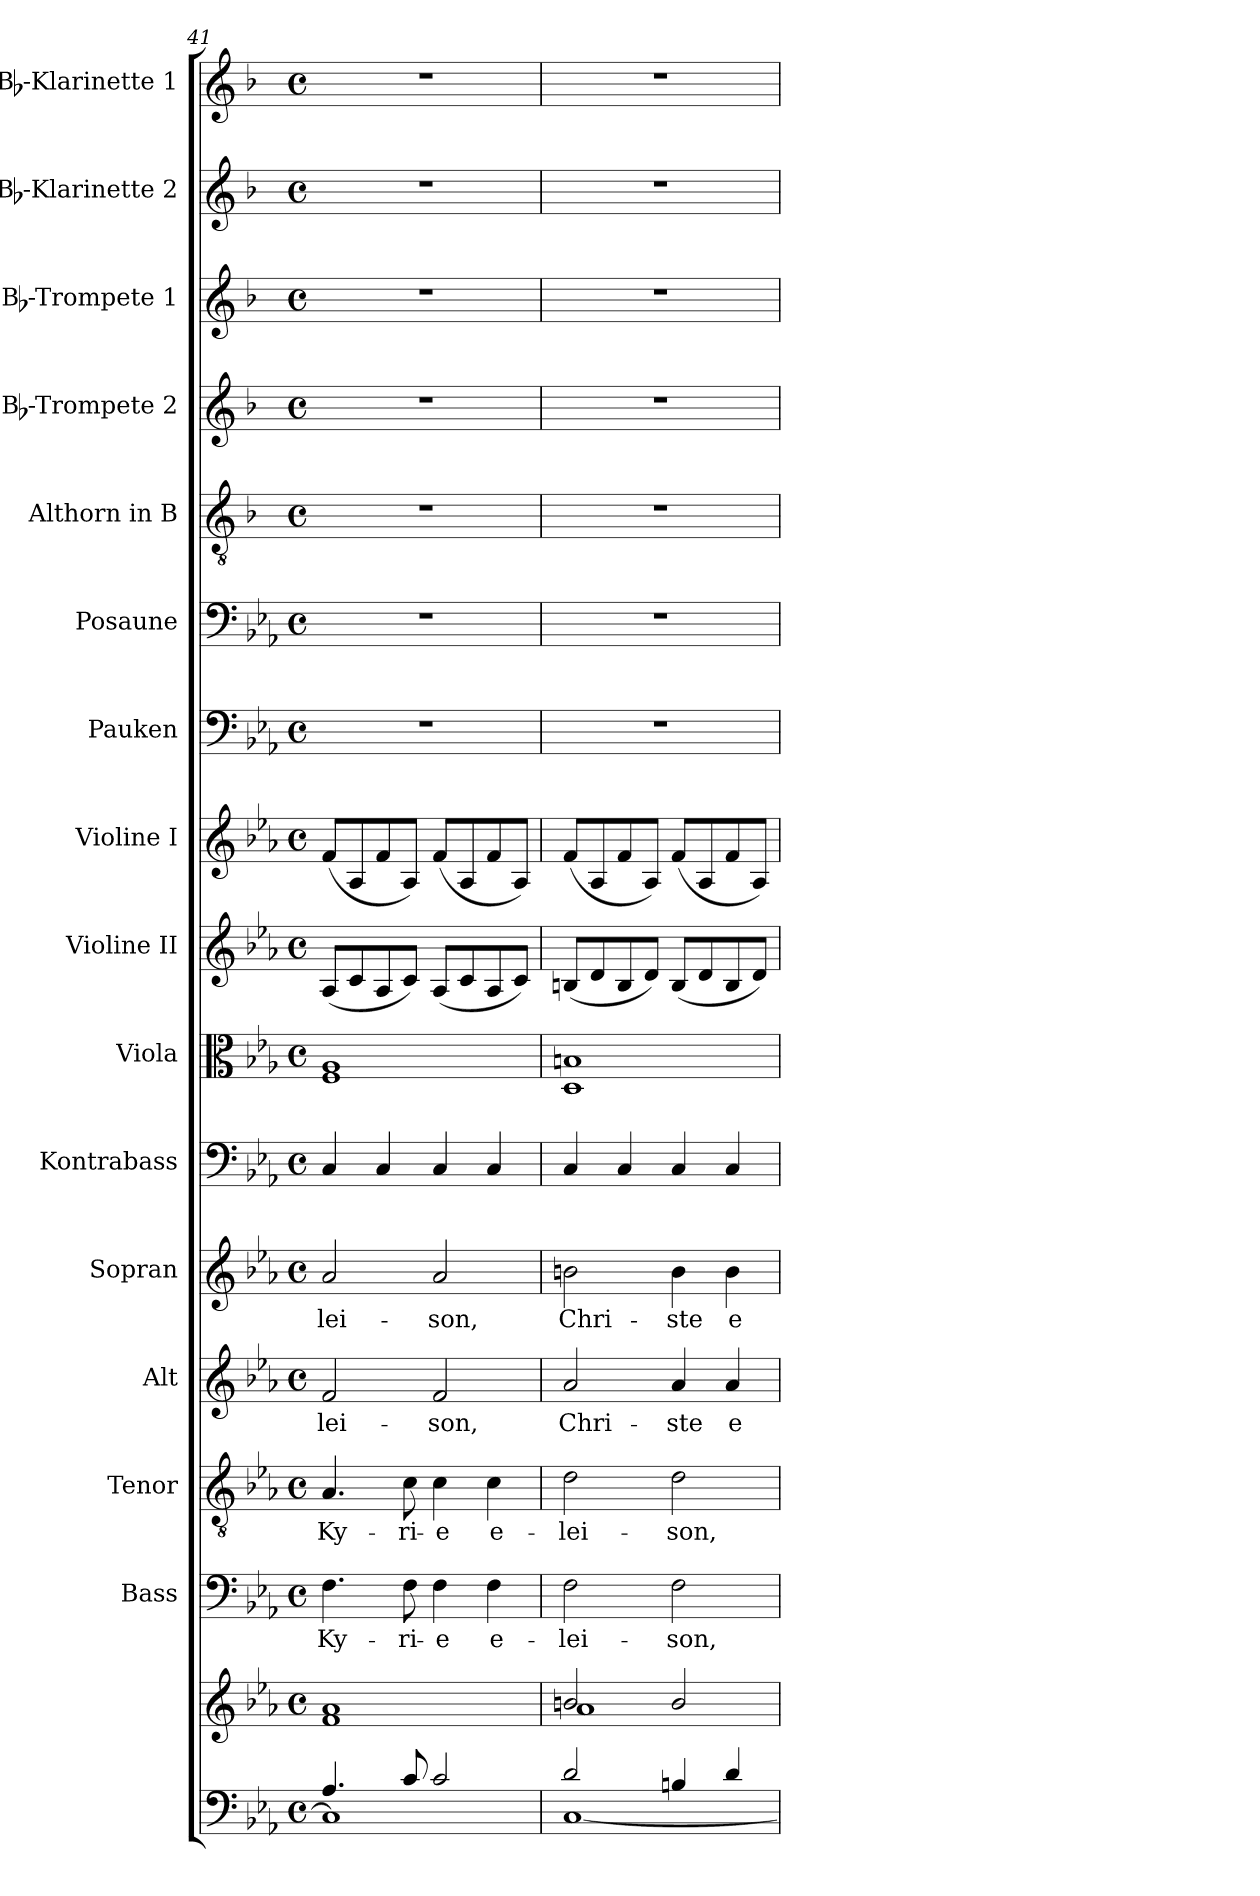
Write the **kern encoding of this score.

**kern	**kern	**kern	**text	**kern	**text	**kern	**text	**kern	**text	**kern	**kern	**kern	**kern	**kern	**kern	**kern	**kern	**kern	**kern	**kern
*part16	*part16	*part15	*part15	*part14	*part14	*part13	*part13	*part12	*part12	*part11	*part10	*part9	*part8	*part7	*part6	*part5	*part4	*part3	*part2	*part1
*staff17	*staff16	*staff15	*staff15	*staff14	*staff14	*staff13	*staff13	*staff12	*staff12	*staff11	*staff10	*staff9	*staff8	*staff7	*staff6	*staff5	*staff4	*staff3	*staff2	*staff1
*	*	*I"Bass	*	*I"Tenor	*	*I"Alt	*	*I"Sopran	*	*I"Kontrabass	*I"Viola	*I"Violine II	*I"Violine I	*I"Pauken	*I"Posaune	*I"Althorn in B	*I"Bb-Trompete 2	*I"Bb-Trompete 1	*I"Bb-Klarinette 2	*I"Bb-Klarinette 1
*	*	*I'B.	*	*I'T.	*	*I'A.	*	*I'S.	*	*I'Kb.	*I'Vla.	*I'Vl. II	*I'Vl. I	*I'Pk.	*I'Pos.	*	*I'Bb Trp. 2	*I'Bb Trp. 1	*I'Bb Kl. 2	*I'Bb Kl. 1
*clefF4	*clefG2	*clefF4	*	*clefGv2	*	*clefG2	*	*clefG2	*	*clefF4	*clefC3	*clefG2	*clefG2	*clefF4	*clefF4	*clefGv2	*clefG2	*clefG2	*clefG2	*clefG2
*	*	*	*	*	*	*	*	*	*	*ITrd7c12	*	*	*	*	*	*ITrd1c2	*ITrd1c2	*ITrd1c2	*ITrd1c2	*ITrd1c2
*k[b-e-a-]	*k[b-e-a-]	*k[b-e-a-]	*	*k[b-e-a-]	*	*k[b-e-a-]	*	*k[b-e-a-]	*	*k[b-e-a-]	*k[b-e-a-]	*k[b-e-a-]	*k[b-e-a-]	*k[b-e-a-]	*k[b-e-a-]	*k[b-e-a-]	*k[b-e-a-]	*k[b-e-a-]	*k[b-e-a-]	*k[b-e-a-]
*E-:	*E-:	*E-:	*	*E-:	*	*E-:	*	*E-:	*	*E-:	*E-:	*E-:	*E-:	*E-:	*E-:	*E-:	*E-:	*E-:	*E-:	*E-:
*M4/4	*M4/4	*M4/4	*	*M4/4	*	*M4/4	*	*M4/4	*	*M4/4	*M4/4	*M4/4	*M4/4	*M4/4	*M4/4	*M4/4	*M4/4	*M4/4	*M4/4	*M4/4
*met(c)	*met(c)	*met(c)	*	*met(c)	*	*met(c)	*	*met(c)	*	*met(c)	*met(c)	*met(c)	*met(c)	*met(c)	*met(c)	*met(c)	*met(c)	*met(c)	*met(c)	*met(c)
=41	=41	=41	=41	=41	=41	=41	=41	=41	=41	=41	=41	=41	=41	=41	=41	=41	=41	=41	=41	=41
*^	*^	*	*	*	*	*	*	*	*	*	*	*	*	*	*	*	*	*	*	*
!	!	!	!	!	!LO:LY:b	!	!LO:LY:b	!	!LO:LY:b	!	!LO:LY:b	!	!	!	!	!	!	!	!	!	!	!
4.A-/	1C]	1a-	1f	4.F\	Ky-	4.A-/	Ky-	2f/	-lei-	2a-/	-lei-	4CC/	1F 1A-	(<8A-/L	(<8f/L	1r	1r	1r	1r	1r	1r	1r
.	.	.	.	.	.	.	.	.	.	.	.	.	.	8c/	8A-/	.	.	.	.	.	.	.
.	.	.	.	.	.	.	.	.	.	.	.	4CC/	.	8A-/	8f/	.	.	.	.	.	.	.
!	!	!	!	!	!LO:LY:b	!	!LO:LY:b	!	!	!	!	!	!	!	!	!	!	!	!	!	!	!
8c/	.	.	.	8F\	-ri-	8c\	-ri-	.	.	.	.	.	.	8c/J)	8A-/J)	.	.	.	.	.	.	.
!	!	!	!	!	!LO:LY:b	!	!LO:LY:b	!	!LO:LY:b	!	!LO:LY:b	!	!	!	!	!	!	!	!	!	!	!
2c/	.	.	.	4F\	-e	4c\	-e	2f/	-son,	2a-/	-son,	4CC/	.	(<8A-/L	(<8f/L	.	.	.	.	.	.	.
.	.	.	.	.	.	.	.	.	.	.	.	.	.	8c/	8A-/	.	.	.	.	.	.	.
!	!	!	!	!	!LO:LY:b	!	!LO:LY:b	!	!	!	!	!	!	!	!	!	!	!	!	!	!	!
.	.	.	.	4F\	e-	4c\	e-	.	.	.	.	4CC/	.	8A-/	8f/	.	.	.	.	.	.	.
.	.	.	.	.	.	.	.	.	.	.	.	.	.	8c/J)	8A-/J)	.	.	.	.	.	.	.
=42	=42	=42	=42	=42	=42	=42	=42	=42	=42	=42	=42	=42	=42	=42	=42	=42	=42	=42	=42	=42	=42	=42
!	!	!	!	!	!LO:LY:b	!	!LO:LY:b	!	!LO:LY:b	!	!LO:LY:b	!	!	!	!	!	!	!	!	!	!	!
2d/	[<1C	2bn/	1a-	2F\	-lei-	2d\	-lei-	2a-/	Chri-	2bn\	Chri-	4CC/	1D 1Bn	(<8Bn/L	(<8f/L	1r	1r	1r	1r	1r	1r	1r
.	.	.	.	.	.	.	.	.	.	.	.	.	.	8d/	8A-/	.	.	.	.	.	.	.
.	.	.	.	.	.	.	.	.	.	.	.	4CC/	.	8B/	8f/	.	.	.	.	.	.	.
.	.	.	.	.	.	.	.	.	.	.	.	.	.	8d/J)	8A-/J)	.	.	.	.	.	.	.
!	!	!	!	!	!LO:LY:b	!	!LO:LY:b	!	!LO:LY:b	!	!LO:LY:b	!	!	!	!	!	!	!	!	!	!	!
4Bn/	.	2b/	.	2F\	-son,	2d\	-son,	4a-/	-ste	4b\	-ste	4CC/	.	(<8B/L	(<8f/L	.	.	.	.	.	.	.
.	.	.	.	.	.	.	.	.	.	.	.	.	.	8d/	8A-/	.	.	.	.	.	.	.
!	!	!	!	!	!	!	!	!	!LO:LY:b	!	!LO:LY:b	!	!	!	!	!	!	!	!	!	!	!
4d/	.	.	.	.	.	.	.	4a-/	e-	4b\	e-	4CC/	.	8B/	8f/	.	.	.	.	.	.	.
.	.	.	.	.	.	.	.	.	.	.	.	.	.	8d/J)	8A-/J)	.	.	.	.	.	.	.
*v	*v	*	*	*	*	*	*	*	*	*	*	*	*	*	*	*	*	*	*	*	*	*
*	*v	*v	*	*	*	*	*	*	*	*	*	*	*	*	*	*	*	*	*	*	*
=	=	=	=	=	=	=	=	=	=	=	=	=	=	=	=	=	=	=	=	=
*-	*-	*-	*-	*-	*-	*-	*-	*-	*-	*-	*-	*-	*-	*-	*-	*-	*-	*-	*-	*-
